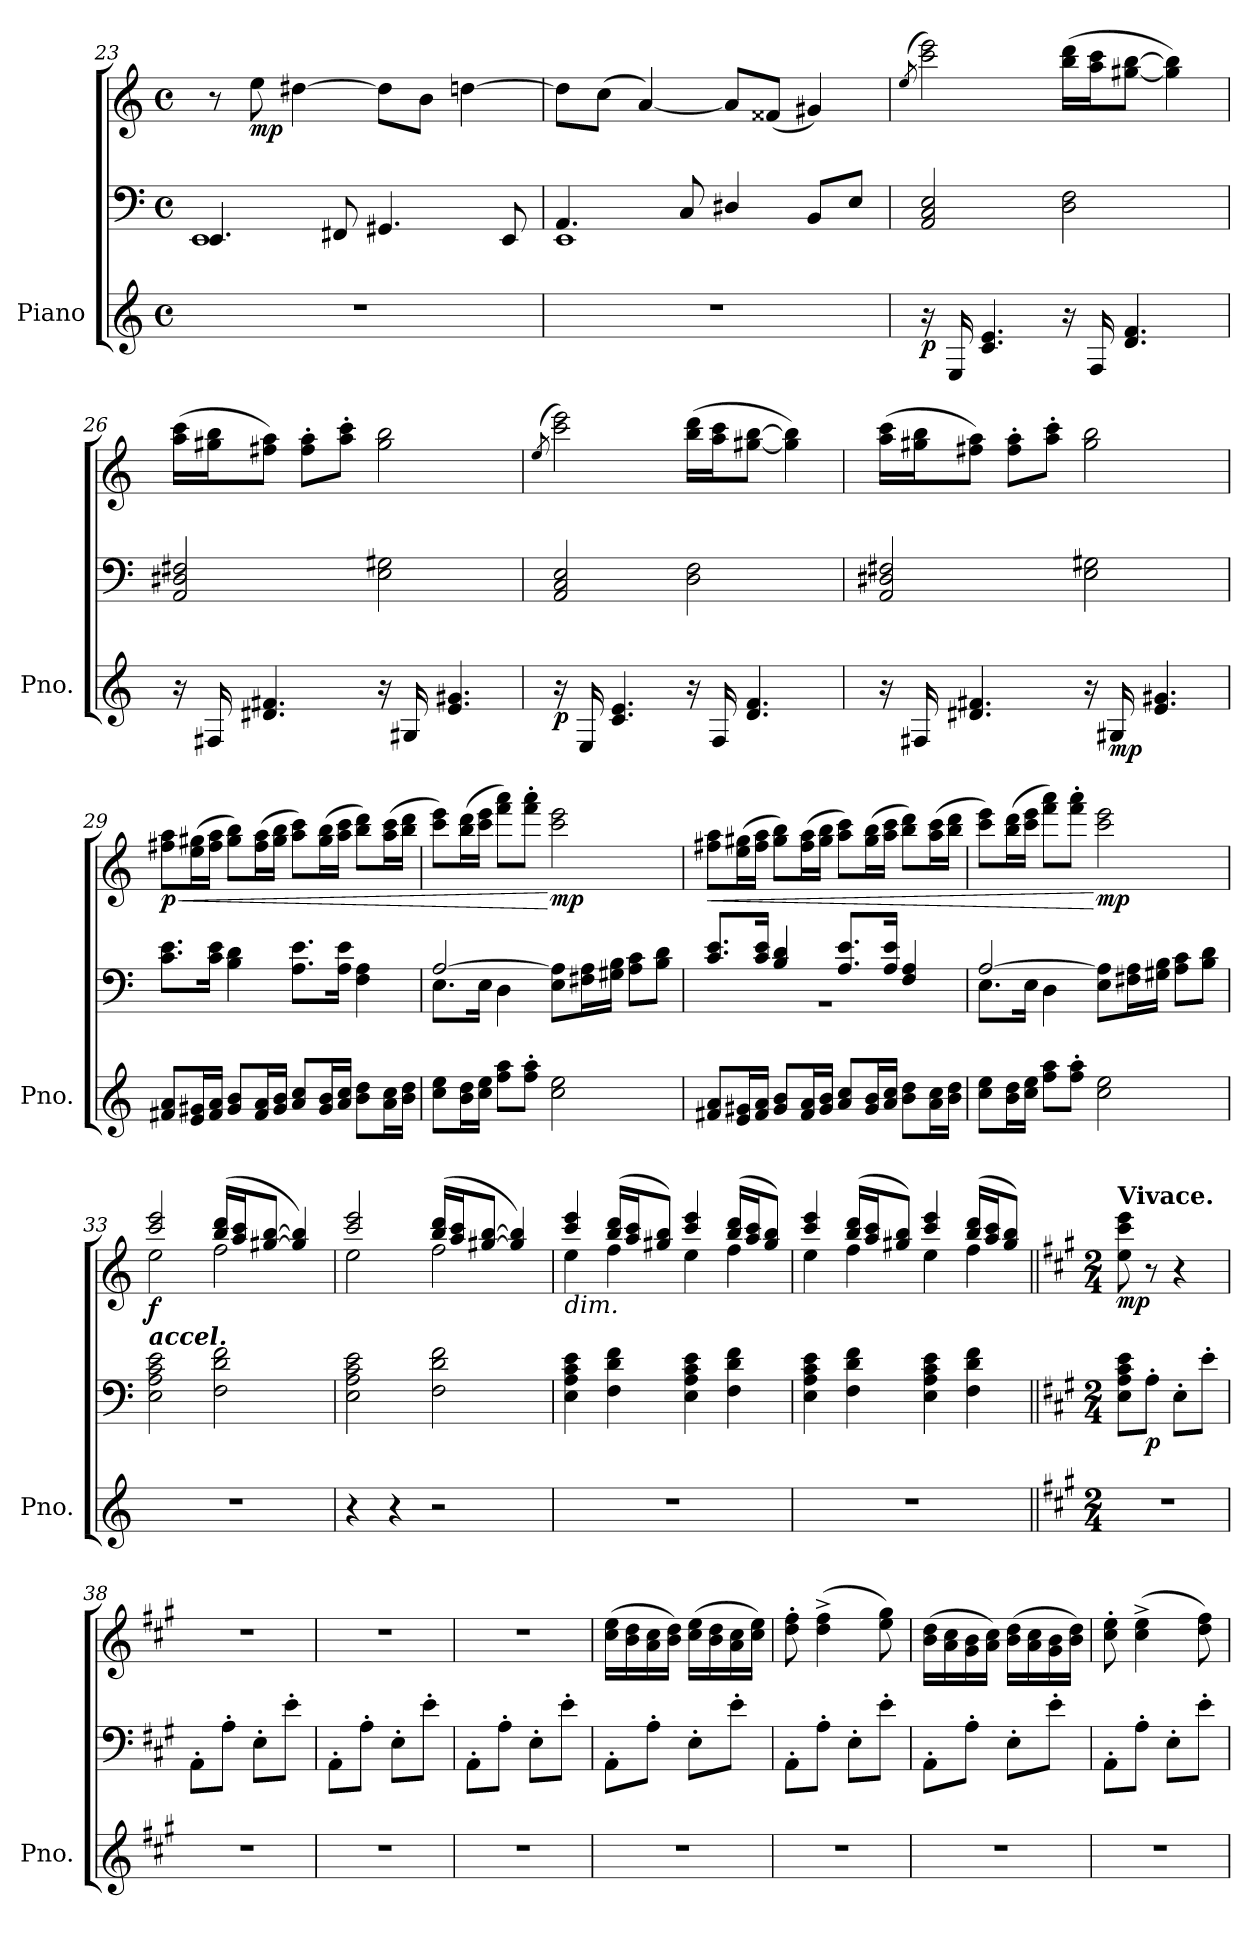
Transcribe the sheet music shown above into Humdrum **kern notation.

**kern	**kern	**kern	**dynam
*part1	*part1	*part1	*part1
*staff3	*staff2	*staff1	*staff1/2/3
*I"Piano	*	*	*
*I'Pno.	*	*	*
*clefG2	*clefF4	*clefG2	*
*k[]	*k[]	*k[]	*
*M4/4	*M4/4	*M4/4	*
*met(c)	*met(c)	*met(c)	*
=23	=23	=23	=23
*	*^	*	*
1r	4.EE/	1EE	8r	.
!	!	!	!	!LO:DY:b
.	.	.	8ee\	mp
.	.	.	[4dd#X\	.
.	8FF#X/	.	.	.
.	4.GG#X/	.	8dd#\L]	.
.	.	.	8b\J	.
.	.	.	[4ddn\	.
.	8EE/	.	.	.
=24	=24	=24	=24	=24
1r	4.AA/	1EE	8dd\L]	.
.	.	.	(>8cc\J	.
.	.	.	[4a/)	.
.	8C/	.	.	.
.	4D#X/	.	8a/L]	.
.	.	.	(<8f##X/J	.
.	8BB/L	.	4g#X/)	.
.	8E/J	.	.	.
*	*v	*v	*	*
=25	=25	=25	=25
.	.	(<8qee/	.
*	*	*^	*
!	!	!	!	!LO:DY:b=3
16r	2AA/ 2C/ 2E/	2ccc\ 2eee\)	16ee\yy	p
16E/	.	.	4..ccc\yy 4..eee\yy	.
4.c/ 4.e/	.	.	.	.
16r	2D\ 2F\	(>16bb\ 16ddd\LL	2ryy	.
16F/	.	16aa\ 16ccc\J	.	.
4.d/ 4.f/	.	[8gg#X\ [8bb\J	.	.
.	.	4gg#\] 4bb\])	.	.
*	*	*v	*v	*
!!LO:PB:g=z
=26	=26	=26	=26
16r	2AA/ 2D#X/ 2F#X/	(>16aa\ 16ccc\LL	.
16F#X/	.	16gg#X\ 16bb\J	.
4.d#X/ 4.f#X/	.	8ff#X\ 8aa\J)	.
.	.	8ff#\' 8aa\'L	.
.	.	8aa\' 8ccc\'J	.
16r	2E\ 2G#X\	2gg#\ 2bb\	.
16G#X/	.	.	.
4.e/ 4.g#X/	.	.	.
=27	=27	=27	=27
.	.	(<8qee/	.
*	*	*^	*
!	!	!	!	!LO:DY:b=3
16r	2AA/ 2C/ 2E/	2ccc\ 2eee\)	16ee\yy	p
16E/	.	.	4..ccc\yy 4..eee\yy	.
4.c/ 4.e/	.	.	.	.
16r	2D\ 2F\	(>16bb\ 16ddd\LL	2ryy	.
16F/	.	16aa\ 16ccc\J	.	.
4.d/ 4.f/	.	[8gg#X\ [8bb\J	.	.
.	.	4gg#\] 4bb\])	.	.
*	*	*v	*v	*
=28	=28	=28	=28
16r	2AA/ 2D#X/ 2F#X/	(>16aa\ 16ccc\LL	.
16F#X/	.	16gg#X\ 16bb\J	.
4.d#X/ 4.f#X/	.	8ff#X\ 8aa\J)	.
.	.	8ff#\' 8aa\'L	.
.	.	8aa\' 8ccc\'J	.
16r	2E\ 2G#X\	2gg#\ 2bb\	.
!	!	!	!LO:DY:b=3
16G#X/	.	.	mp
4.e/ 4.g#X/	.	.	.
=29	=29	=29	=29
!	!	!	!LO:HP:b
!	!	!	!LO:DY:n=1:b
8f#X/ 8a/L	8.c\ 8.e\L	8ff#X\ 8aa\L	< p
16e/ 16g#X/L	.	(>16ee\ 16gg#X\L	.
16f#/ 16a/JJ	16c\ 16e\Jk	16ff#\ 16aa\JJ	.
8g#/ 8b/L	4B\ 4d\	8gg#\ 8bb\L)	.
16f#/ 16a/L	.	(>16ff#\ 16aa\L	.
16g#/ 16b/JJ	.	16gg#\ 16bb\JJ	.
8a/ 8cc/L	8.A\ 8.e\L	8aa\ 8ccc\L)	.
16g#/ 16b/L	.	(>16gg#\ 16bb\L	.
16a/ 16cc/JJ	16A\ 16e\Jk	16aa\ 16ccc\JJ	.
8b\ 8dd\L	4F\ 4A\	8bb\ 8ddd\L)	.
16a\ 16cc\L	.	(>16aa\ 16ccc\L	.
16b\ 16dd\JJ	.	16bb\ 16ddd\JJ	.
!!LO:LB:g=z
=30	=30	=30	=30
*	*^	*	*
8cc\ 8ee\L	[2A/	8.E\L	8ccc\ 8eee\L)	.
16b\ 16dd\L	.	.	(>16bb\ 16ddd\L	.
16cc\ 16ee\JJ	.	16E\Jk	16ccc\ 16eee\JJ	.
8ff\ 8aa\L	.	4D\	8fff\ 8aaa\L)	.
8ff\' 8aa\'J	.	.	8fff\' 8aaa\'J	.
!	!	!	!	!LO:DY:n=1:b
2cc\ 2ee\	8E\ 8A\]L	2ryy	2ccc\ 2eee\	[ mp
.	16F#X\ 16A\L	.	.	.
.	16G#X\ 16B\JJ	.	.	.
.	8A\ 8c\L	.	.	.
.	8B\ 8d\J	.	.	.
=31	=31	=31	=31	=31
!	!	!	!	!LO:HP:b
!	!	!	!	!LO:DY:n=1:b=3
!	!	!	!	!LO:DY:n=2:b
8f#X/ 8a/L	8.c/ 8.e/L	1r	8ff#X\ 8aa\L	< mp p
16e/ 16g#X/L	.	.	(>16ee\ 16gg#X\L	.
16f#/ 16a/JJ	16c/ 16e/Jk	.	16ff#\ 16aa\JJ	.
8g#/ 8b/L	4B/ 4d/	.	8gg#\ 8bb\L)	.
16f#/ 16a/L	.	.	(>16ff#\ 16aa\L	.
16g#/ 16b/JJ	.	.	16gg#\ 16bb\JJ	.
8a/ 8cc/L	8.A/ 8.e/L	.	8aa\ 8ccc\L)	.
16g#/ 16b/L	.	.	(>16gg#\ 16bb\L	.
16a/ 16cc/JJ	16A/ 16e/Jk	.	16aa\ 16ccc\JJ	.
8b\ 8dd\L	4F/ 4A/	.	8bb\ 8ddd\L)	.
16a\ 16cc\L	.	.	(>16aa\ 16ccc\L	.
16b\ 16dd\JJ	.	.	16bb\ 16ddd\JJ	.
=32	=32	=32	=32	=32
8cc\ 8ee\L	[2A/	8.E\L	8ccc\ 8eee\L)	.
16b\ 16dd\L	.	.	(>16bb\ 16ddd\L	.
16cc\ 16ee\JJ	.	16E\Jk	16ccc\ 16eee\JJ	.
8ff\ 8aa\L	.	4D\	8fff\ 8aaa\L)	.
8ff\' 8aa\'J	.	.	8fff\' 8aaa\'J	.
!	!	!	!	!LO:DY:n=1:b
2cc\ 2ee\	8E\ 8A\]L	2ryy	2ccc\ 2eee\	[ mp
.	16F#X\ 16A\L	.	.	.
.	16G#X\ 16B\JJ	.	.	.
.	8A\ 8c\L	.	.	.
.	8B\ 8d\J	.	.	.
*	*v	*v	*	*
=33	=33	=33	=33
*	*	*MM92	*
*	*	*^	*
!	!	!LO:TX:b:Bi:t=accel.	!	!
!	!	!	!	!LO:DY:b
1r	2E\ 2A\ 2c\ 2e\	2ccc/ 2eee/	2ee\	f
.	2F\ 2d\ 2f\	(>16bb/ 16ddd/LL	2ff\	.
.	.	16aa/ 16ccc/J	.	.
.	.	[8gg#X/ [8bb/J	.	.
.	.	4gg#/] 4bb/])	.	.
!!LO:LB:g=z	!!
=34	=34	=34	=34	=34
*	*	*MM93	*	*
4r	2E\ 2A\ 2c\ 2e\	2ccc/ 2eee/	2ee\	.
4r	.	.	.	.
2r	2F\ 2d\ 2f\	(>16bb/ 16ddd/LL	2ff\	.
.	.	16aa/ 16ccc/J	.	.
.	.	[8gg#X/ [8bb/J	.	.
.	.	4gg#/] 4bb/])	.	.
=35	=35	=35	=35	=35
*	*	*MM97	*	*
!	!	!LO:TX:b:i:t=dim.	!	!
1r	4E\ 4A\ 4c\ 4e\	4ccc/ 4eee/	4ee\	.
.	4F\ 4d\ 4f\	(>16bb/ 16ddd/LL	4ff\	.
.	.	16aa/ 16ccc/J	.	.
.	.	8gg#X/ 8bb/J)	.	.
.	4E\ 4A\ 4c\ 4e\	4ccc/ 4eee/	4ee\	.
.	4F\ 4d\ 4f\	(>16bb/ 16ddd/LL	4ff\	.
.	.	16aa/ 16ccc/J	.	.
.	.	8gg#/ 8bb/J)	.	.
=36	=36	=36	=36	=36
1r	4E\ 4A\ 4c\ 4e\	4ccc/ 4eee/	4ee\	.
.	4F\ 4d\ 4f\	(>16bb/ 16ddd/LL	4ff\	.
.	.	16aa/ 16ccc/J	.	.
.	.	8gg#X/ 8bb/J)	.	.
.	4E\ 4A\ 4c\ 4e\	4ccc/ 4eee/	4ee\	.
.	4F\ 4d\ 4f\	(>16bb/ 16ddd/LL	4ff\	.
.	.	16aa/ 16ccc/J	.	.
.	.	8gg#/ 8bb/J)	.	.
*	*	*v	*v	*
=37||	=37||	=37||	=37||
*k[f#c#g#]	*k[f#c#g#]	*k[f#c#g#]	*
*M2/4	*M2/4	*M2/4	*
*	*	*MM148	*
!	!	!LO:TX:a:B:t=Vivace.	!
!	!	!	!LO:DY:b
2r	8E\ 8A\ 8c#\ 8e\L	8ee\ 8ccc#\ 8eee\	mp
!	!	!	!LO:DY:b=2
.	8A'\J	8r	p
.	8E'\L	4r	.
.	8e'\J	.	.
=38	=38	=38	=38
2r	8AA'\L	2r	.
.	8A'\J	.	.
.	8E'\L	.	.
.	8e'\J	.	.
=39	=39	=39	=39
2r	8AA'\L	2r	.
.	8A'\J	.	.
.	8E'\L	.	.
.	8e'\J	.	.
=40	=40	=40	=40
2r	8AA'\L	2r	.
.	8A'\J	.	.
.	8E'\L	.	.
.	8e'\J	.	.
=41	=41	=41	=41
2r	8AA'\L	(>16cc#\ 16ee\LL	.
.	.	16b\ 16dd\	.
.	8A'\J	16a\ 16cc#\	.
.	.	16b\ 16dd\JJ)	.
.	8E'\L	(>16cc#\ 16ee\LL	.
.	.	16b\ 16dd\	.
.	8e'\J	16a\ 16cc#\	.
.	.	16cc#\ 16ee\JJ)	.
!!LO:LB:g=z
=42	=42	=42	=42
2r	8AA'\L	8dd\' 8ff#\'	.
.	8A'\J	(>4dd\^ 4ff#\^	.
.	8E'\L	.	.
.	8e'\J	8ee\ 8gg#\)	.
=43	=43	=43	=43
2r	8AA'\L	(>16b\ 16dd\LL	.
.	.	16a\ 16cc#\	.
.	8A'\J	16g#\ 16b\	.
.	.	16a\ 16cc#\JJ)	.
.	8E'\L	(>16b\ 16dd\LL	.
.	.	16a\ 16cc#\	.
.	8e'\J	16g#\ 16b\	.
.	.	16b\ 16dd\JJ)	.
=44	=44	=44	=44
2r	8AA'\L	8cc#\' 8ee\'	.
.	8A'\J	(>4cc#\^ 4ee\^	.
.	8E'\L	.	.
.	8e'\J	8dd\ 8ff#\)	.
=	=	=	=
*-	*-	*-	*-
